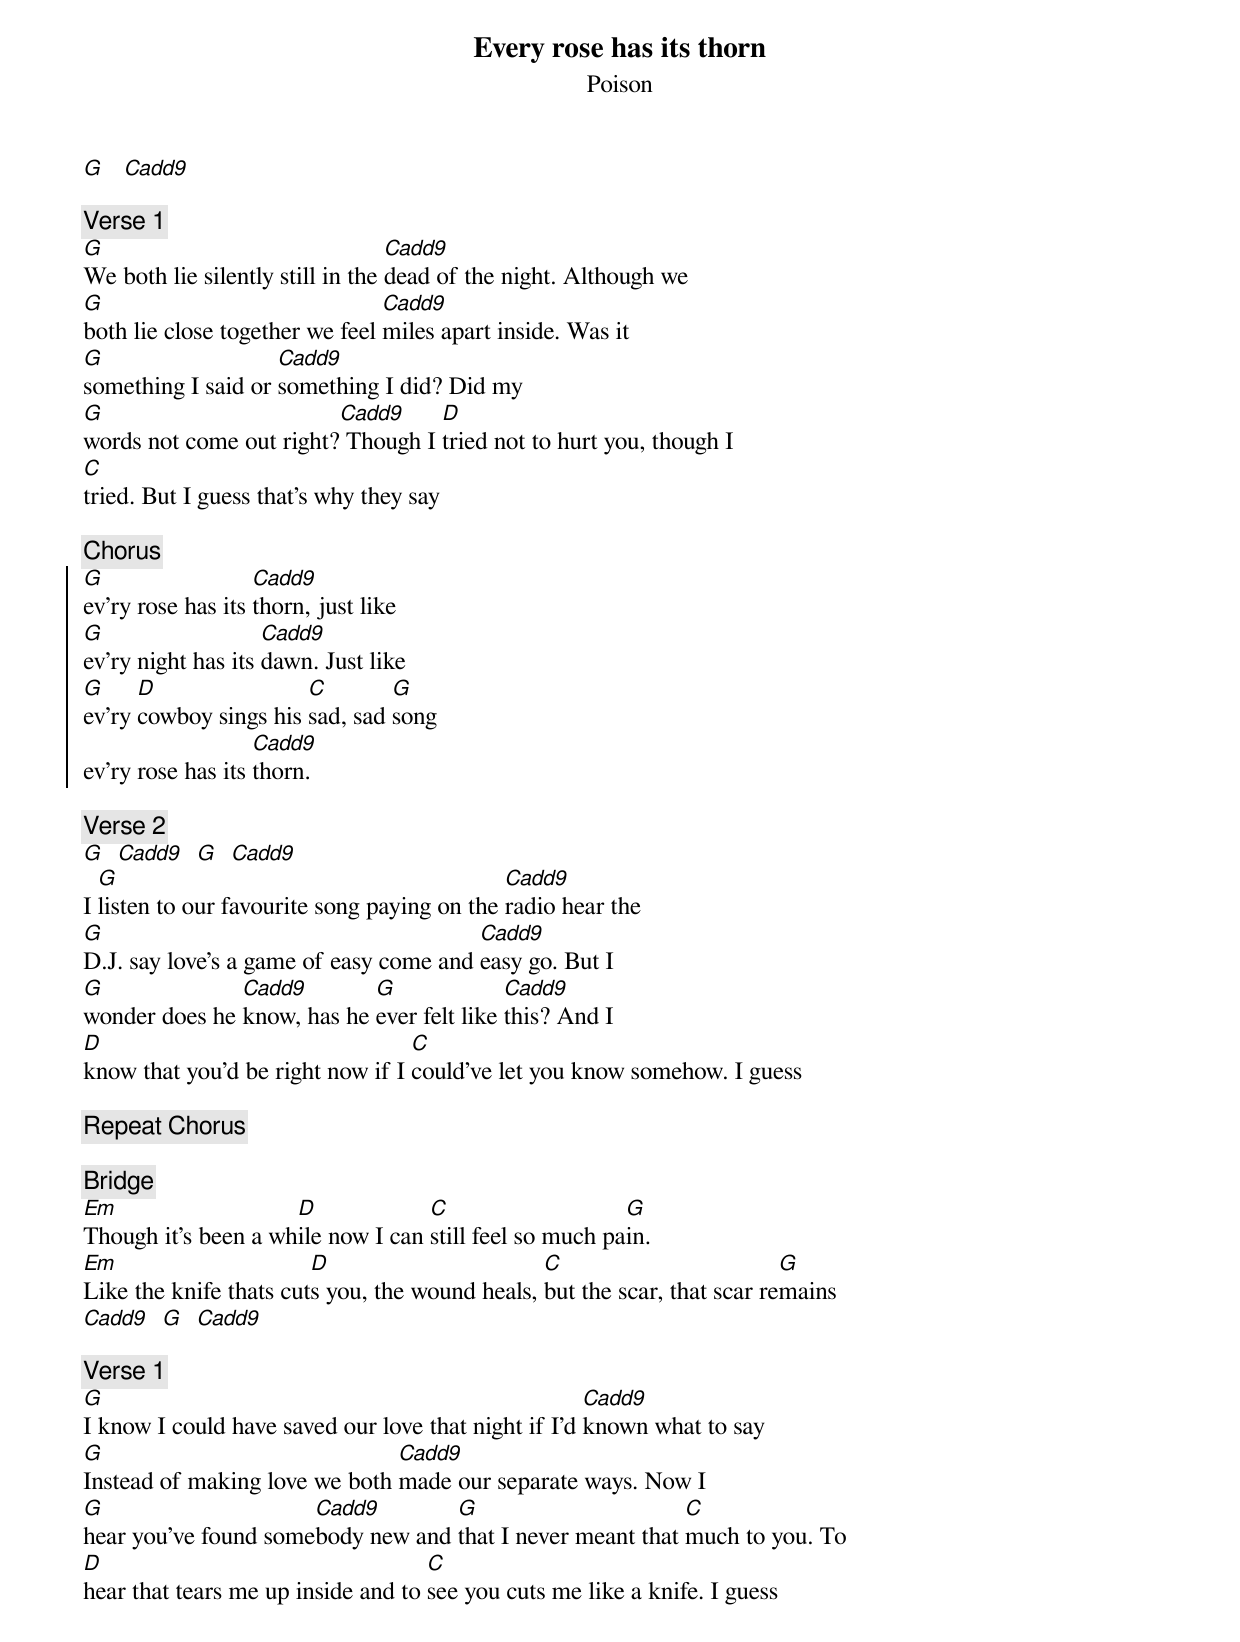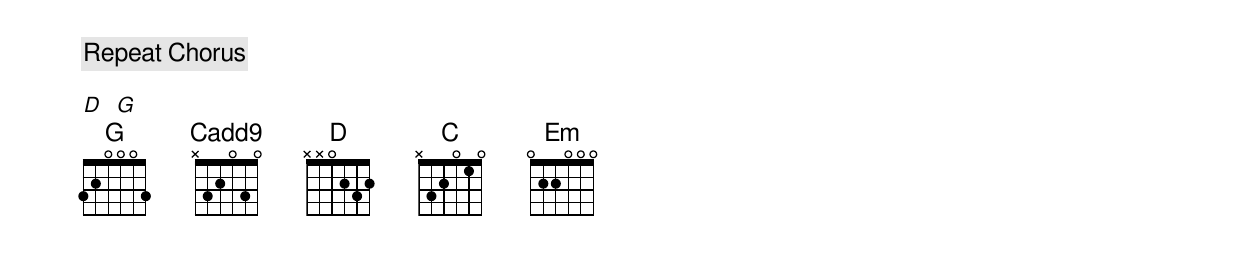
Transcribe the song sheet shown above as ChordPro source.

{t:Every rose has its thorn}
{st:Poison}

[G]   [Cadd9]

{c:Verse 1}
[G]We both lie silently still in the [Cadd9]dead of the night. Although we
[G]both lie close together we feel [Cadd9]miles apart inside. Was it
[G]something I said or [Cadd9]something I did? Did my
[G]words not come out right?[Cadd9] Though I [D]tried not to hurt you, though I
[C]tried. But I guess that's why they say

{c:Chorus}
{soc}
[G]ev'ry rose has its [Cadd9]thorn, just like
[G]ev'ry night has its [Cadd9]dawn. Just like
[G]ev'ry [D]cowboy sings his [C]sad, sad [G]song
ev'ry rose has its [Cadd9]thorn.
{eoc}

{c:Verse 2}
[G]  [Cadd9]  [G]  [Cadd9]
I [G]listen to our favourite song paying on the [Cadd9]radio hear the
[G]D.J. say love's a game of easy come and [Cadd9]easy go. But I
[G]wonder does he [Cadd9]know, has he [G]ever felt like [Cadd9]this? And I
[D]know that you'd be right now if I [C]could've let you know somehow. I guess

{c:Repeat Chorus}

{c:Bridge}
{sob}
[Em]Though it's been a wh[D]ile now I can [C]still feel so much pa[G]in.
[Em]Like the knife thats cut[D]s you, the wound heals, [C]but the scar, that scar re[G]mains
[Cadd9]  [G]  [Cadd9]
{eob}

{c:Verse 1}
[G]I know I could have saved our love that night if I'd [Cadd9]known what to say
[G]Instead of making love we both [Cadd9]made our separate ways. Now I
[G]hear you've found some[Cadd9]body new and [G]that I never meant that [C]much to you. To
[D]hear that tears me up inside and to [C]see you cuts me like a knife. I guess

{c:Repeat Chorus}

[D]  [G]
